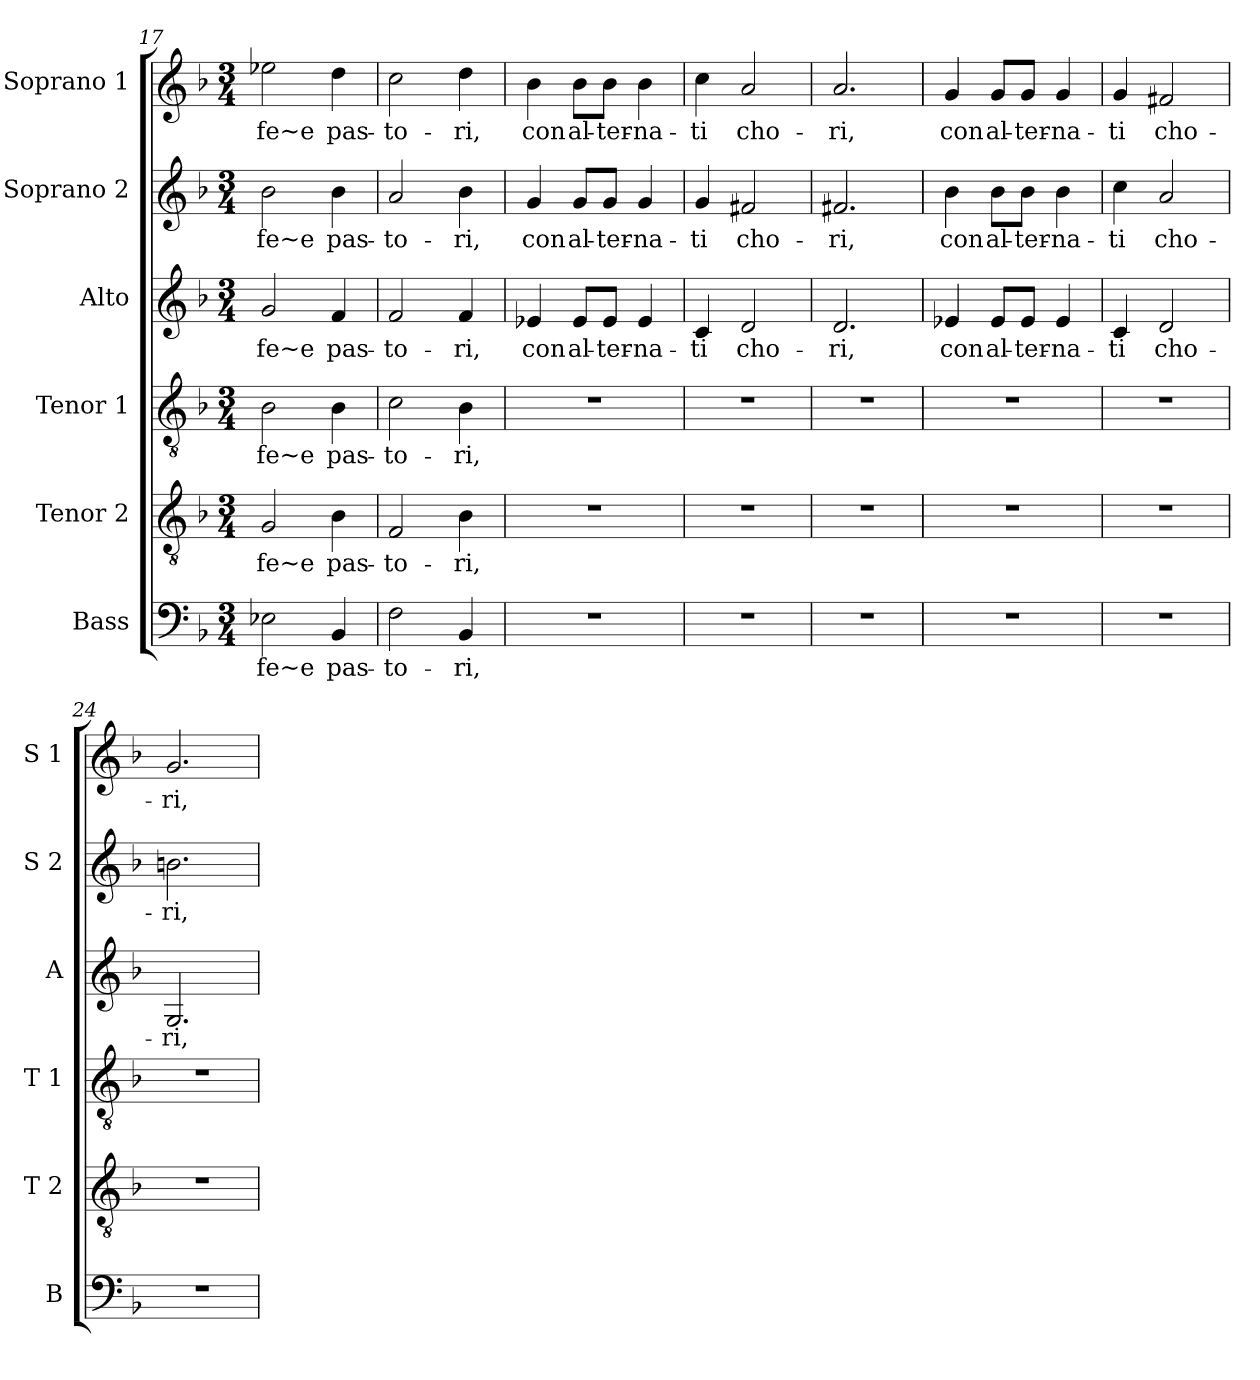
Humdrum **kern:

**kern	**text	**kern	**text	**kern	**text	**kern	**text	**kern	**text	**kern	**text
*part6	*part6	*part5	*part5	*part4	*part4	*part3	*part3	*part2	*part2	*part1	*part1
*staff6	*staff6	*staff5	*staff5	*staff4	*staff4	*staff3	*staff3	*staff2	*staff2	*staff1	*staff1
*I"Bass	*	*I"Tenor 2	*	*I"Tenor 1	*	*I"Alto	*	*I"Soprano 2	*	*I"Soprano 1	*
*I'B	*	*I'T 2	*	*I'T 1	*	*I'A	*	*I'S 2	*	*I'S 1	*
*clefF4	*	*clefGv2	*	*clefGv2	*	*clefG2	*	*clefG2	*	*clefG2	*
*k[b-]	*	*k[b-]	*	*k[b-]	*	*k[b-]	*	*k[b-]	*	*k[b-]	*
*F:	*	*F:	*	*F:	*	*F:	*	*F:	*	*F:	*
*M3/4	*	*M3/4	*	*M3/4	*	*M3/4	*	*M3/4	*	*M3/4	*
=17	=17	=17	=17	=17	=17	=17	=17	=17	=17	=17	=17
!	!LO:LY:b	!	!LO:LY:b	!	!LO:LY:b	!	!LO:LY:b	!	!LO:LY:b	!	!LO:LY:b
2E-X\	-fe~e	2G/	-fe~e	2B-\	-fe~e	2g/	-fe~e	2b-\	-fe~e	2ee-X\	-fe~e
!	!LO:LY:b	!	!LO:LY:b	!	!LO:LY:b	!	!LO:LY:b	!	!LO:LY:b	!	!LO:LY:b
4BB-/	pas-	4B-\	pas-	4B-\	pas-	4f/	pas-	4b-\	pas-	4dd\	pas-
=18	=18	=18	=18	=18	=18	=18	=18	=18	=18	=18	=18
!	!LO:LY:b	!	!LO:LY:b	!	!LO:LY:b	!	!LO:LY:b	!	!LO:LY:b	!	!LO:LY:b
2F\	-to-	2F/	-to-	2c\	-to-	2f/	-to-	2a/	-to-	2cc\	-to-
!	!LO:LY:b	!	!LO:LY:b	!	!LO:LY:b	!	!LO:LY:b	!	!LO:LY:b	!	!LO:LY:b
4BB-/	-ri,	4B-\	-ri,	4B-\	-ri,	4f/	-ri,	4b-\	-ri,	4dd\	-ri,
!!LO:PB:g=z
=19	=19	=19	=19	=19	=19	=19	=19	=19	=19	=19	=19
!	!	!	!	!	!	!	!LO:LY:b	!	!LO:LY:b	!	!LO:LY:b
2.r	.	2.r	.	2.r	.	4e-X/	con	4g/	con	4b-\	con
!	!	!	!	!	!	!	!LO:LY:b	!	!LO:LY:b	!	!LO:LY:b
.	.	.	.	.	.	8e-/L	al-	8g/L	al-	8b-\L	al-
!	!	!	!	!	!	!	!LO:LY:b	!	!LO:LY:b	!	!LO:LY:b
.	.	.	.	.	.	8e-/J	-ter-	8g/J	-ter-	8b-\J	-ter-
!	!	!	!	!	!	!	!LO:LY:b	!	!LO:LY:b	!	!LO:LY:b
.	.	.	.	.	.	4e-/	-na-	4g/	-na-	4b-\	-na-
=20	=20	=20	=20	=20	=20	=20	=20	=20	=20	=20	=20
!	!	!	!	!	!	!	!LO:LY:b	!	!LO:LY:b	!	!LO:LY:b
2.r	.	2.r	.	2.r	.	4c/	-ti	4g/	-ti	4cc\	-ti
!	!	!	!	!	!	!	!LO:LY:b	!	!LO:LY:b	!	!LO:LY:b
.	.	.	.	.	.	2d/	cho-	2f#X/	cho-	2a/	cho-
=21	=21	=21	=21	=21	=21	=21	=21	=21	=21	=21	=21
!	!	!	!	!	!	!	!LO:LY:b	!	!LO:LY:b	!	!LO:LY:b
2.r	.	2.r	.	2.r	.	2.d/	-ri,	2.f#X/	-ri,	2.a/	-ri,
=22	=22	=22	=22	=22	=22	=22	=22	=22	=22	=22	=22
!	!	!	!	!	!	!	!LO:LY:b	!	!LO:LY:b	!	!LO:LY:b
2.r	.	2.r	.	2.r	.	4e-X/	con	4b-\	con	4g/	con
!	!	!	!	!	!	!	!LO:LY:b	!	!LO:LY:b	!	!LO:LY:b
.	.	.	.	.	.	8e-/L	al-	8b-\L	al-	8g/L	al-
!	!	!	!	!	!	!	!LO:LY:b	!	!LO:LY:b	!	!LO:LY:b
.	.	.	.	.	.	8e-/J	-ter-	8b-\J	-ter-	8g/J	-ter-
!	!	!	!	!	!	!	!LO:LY:b	!	!LO:LY:b	!	!LO:LY:b
.	.	.	.	.	.	4e-/	-na-	4b-\	-na-	4g/	-na-
=23	=23	=23	=23	=23	=23	=23	=23	=23	=23	=23	=23
!	!	!	!	!	!	!	!LO:LY:b	!	!LO:LY:b	!	!LO:LY:b
2.r	.	2.r	.	2.r	.	4c/	-ti	4cc\	-ti	4g/	-ti
!	!	!	!	!	!	!	!LO:LY:b	!	!LO:LY:b	!	!LO:LY:b
.	.	.	.	.	.	2d/	cho-	2a/	cho-	2f#X/	cho-
=24	=24	=24	=24	=24	=24	=24	=24	=24	=24	=24	=24
!	!	!	!	!	!	!	!LO:LY:b	!	!LO:LY:b	!	!LO:LY:b
2.r	.	2.r	.	2.r	.	2.G/	-ri,	2.bn\	-ri,	2.g/	-ri,
=	=	=	=	=	=	=	=	=	=	=	=
*-	*-	*-	*-	*-	*-	*-	*-	*-	*-	*-	*-
